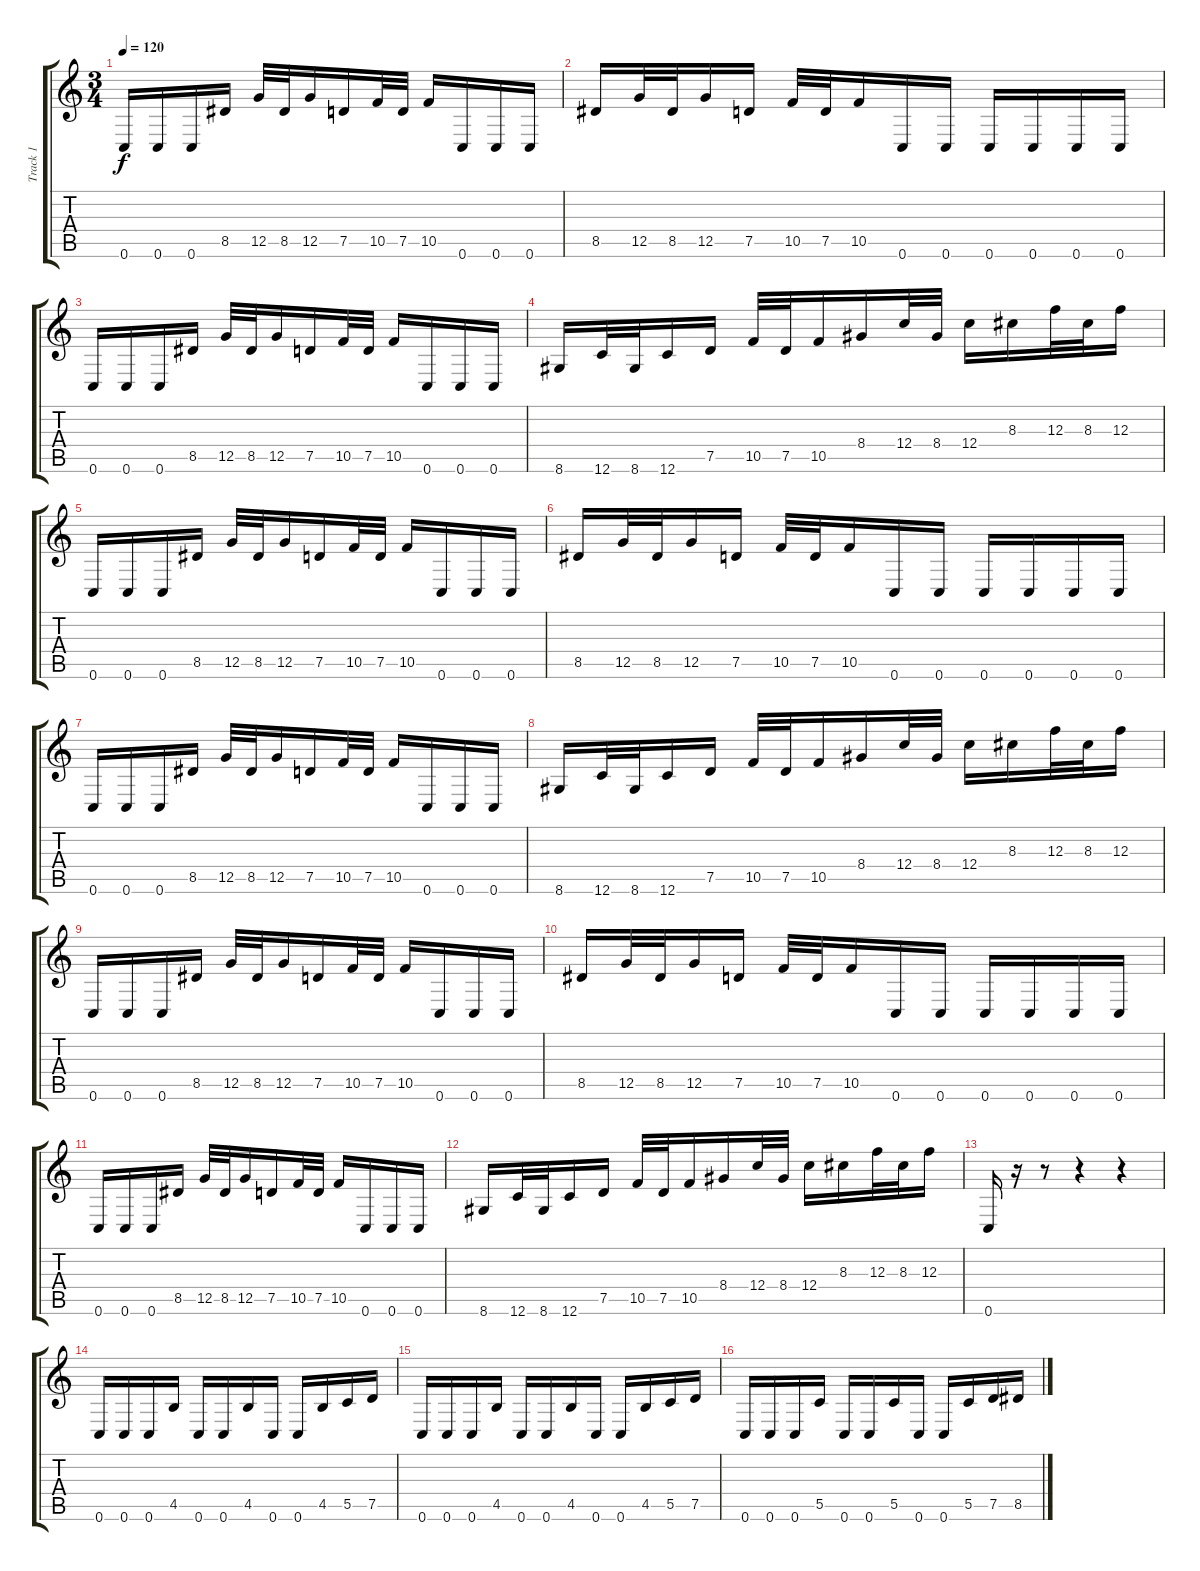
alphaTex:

\track ("Track 1" "Track 1") {instrument distortionguitar}
\staff {score tabs}
\tuning (D4 A3 F3 C3 G2 C2) {hide}
\ts (3 4)
\tempo 120
\clef g2
\ks c
0.6.16{dy f} 0.6.16 0.6.16 8.5.16 12.5.32 8.5.32 12.5.16 7.5.16 10.5.32 7.5.32 10.5.16 0.6.16 0.6.16 0.6.16 |
8.5.16 12.5.32 8.5.32 12.5.16 7.5.16 10.5.32 7.5.32 10.5.16 0.6.16 0.6.16 0.6.16 0.6.16 0.6.16 0.6.16 |
0.6.16 0.6.16 0.6.16 8.5.16 12.5.32 8.5.32 12.5.16 7.5.16 10.5.32 7.5.32 10.5.16 0.6.16 0.6.16 0.6.16 |
8.6.16 12.6.32 8.6.32 12.6.16 7.5.16 10.5.32 7.5.32 10.5.16 8.4.16 12.4.32 8.4.32 12.4.16 8.3.16 12.3.32 8.3.32 12.3.16 |
0.6.16 0.6.16 0.6.16 8.5.16 12.5.32 8.5.32 12.5.16 7.5.16 10.5.32 7.5.32 10.5.16 0.6.16 0.6.16 0.6.16 |
8.5.16 12.5.32 8.5.32 12.5.16 7.5.16 10.5.32 7.5.32 10.5.16 0.6.16 0.6.16 0.6.16 0.6.16 0.6.16 0.6.16 |
0.6.16 0.6.16 0.6.16 8.5.16 12.5.32 8.5.32 12.5.16 7.5.16 10.5.32 7.5.32 10.5.16 0.6.16 0.6.16 0.6.16 |
8.6.16 12.6.32 8.6.32 12.6.16 7.5.16 10.5.32 7.5.32 10.5.16 8.4.16 12.4.32 8.4.32 12.4.16 8.3.16 12.3.32 8.3.32 12.3.16 |
0.6.16 0.6.16 0.6.16 8.5.16 12.5.32 8.5.32 12.5.16 7.5.16 10.5.32 7.5.32 10.5.16 0.6.16 0.6.16 0.6.16 |
8.5.16 12.5.32 8.5.32 12.5.16 7.5.16 10.5.32 7.5.32 10.5.16 0.6.16 0.6.16 0.6.16 0.6.16 0.6.16 0.6.16 |
0.6.16 0.6.16 0.6.16 8.5.16 12.5.32 8.5.32 12.5.16 7.5.16 10.5.32 7.5.32 10.5.16 0.6.16 0.6.16 0.6.16 |
8.6.16 12.6.32 8.6.32 12.6.16 7.5.16 10.5.32 7.5.32 10.5.16 8.4.16 12.4.32 8.4.32 12.4.16 8.3.16 12.3.32 8.3.32 12.3.16 |
0.6.16 r.16 r.8 r.4 r.4 |
0.6.16 0.6.16 0.6.16 4.5.16 0.6.16 0.6.16 4.5.16 0.6.16 0.6.16 4.5.16 5.5.16 7.5.16 |
0.6.16 0.6.16 0.6.16 4.5.16 0.6.16 0.6.16 4.5.16 0.6.16 0.6.16 4.5.16 5.5.16 7.5.16 |
0.6.16 0.6.16 0.6.16 5.5.16 0.6.16 0.6.16 5.5.16 0.6.16 0.6.16 5.5.16 7.5.16 8.5.16
